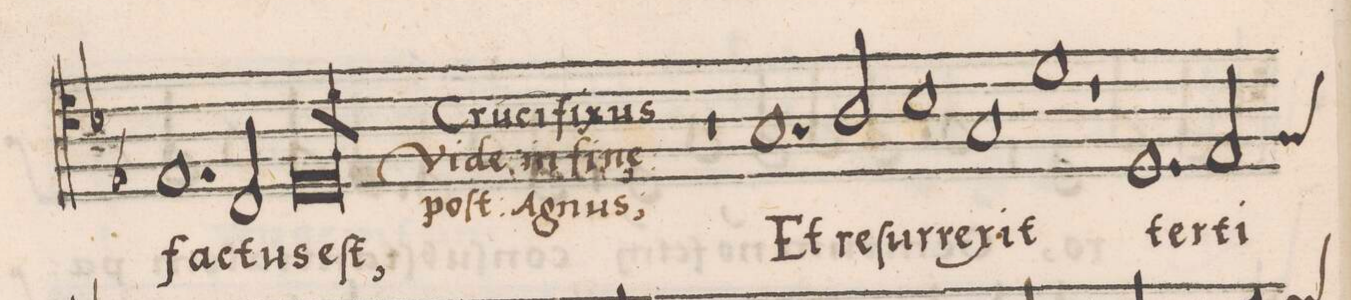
**kern	**text
*I"BASSVS	*
*clefC4	*
*k[b-]	*
*met(c|)	*
*M2/1	*
1.E-X	fac-
2C/	-tus
=96	=96
0D	eſt,
=97	=97
*-	*-
